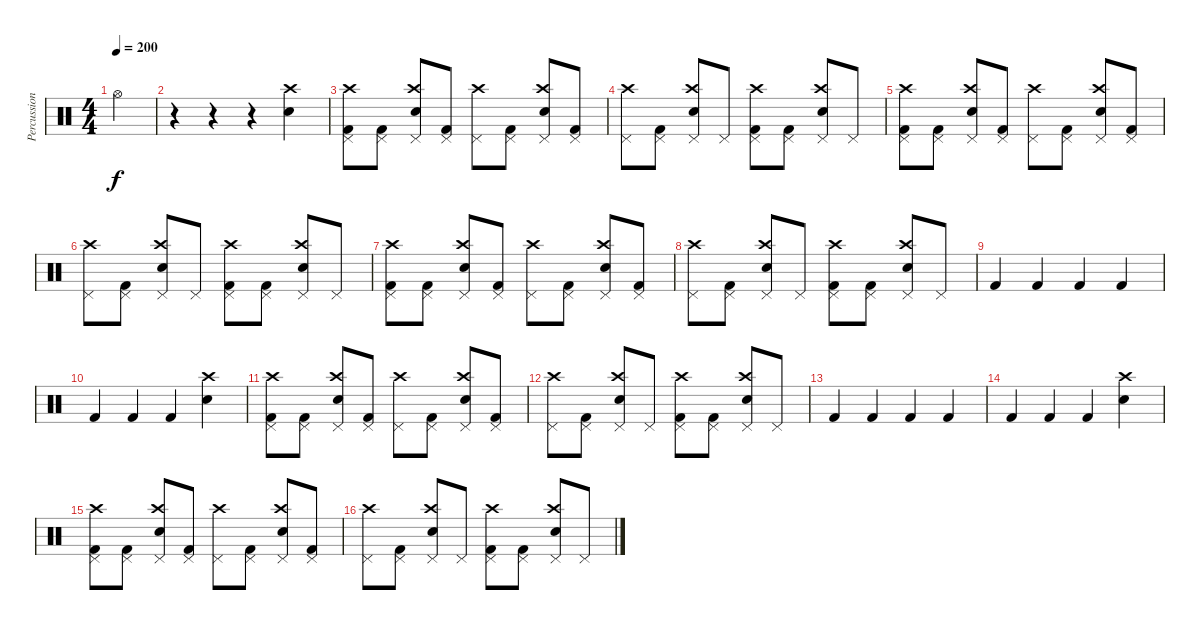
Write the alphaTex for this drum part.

\track ("Percussion" "Percussion") {instrument percussion}
\staff {score}
\articulation defaults
\ts (4 4)
\tempo 200
\clef neutral
\ks c "Hi-Hat (open)".4{dy f}
|
r.4 r.4 r.4 ("Electric Snare (hit)" "Crash high (hit)").4 |
("Pedal Hi-Hat (hit)" "Kick (hit) 2" "Crash high (hit)").8 ("Pedal Hi-Hat (hit)" "Kick (hit) 2").8 ("Pedal Hi-Hat (hit)" "Electric Snare (hit)" "Crash high (hit)").8 ("Pedal Hi-Hat (hit)" "Kick (hit) 2").8 ("Pedal Hi-Hat (hit)" "Crash high (hit)").8 ("Pedal Hi-Hat (hit)" "Kick (hit) 2").8 ("Pedal Hi-Hat (hit)" "Electric Snare (hit)" "Crash high (hit)").8 ("Pedal Hi-Hat (hit)" "Kick (hit) 2").8 |
("Pedal Hi-Hat (hit)" "Crash high (hit)").8 ("Pedal Hi-Hat (hit)" "Kick (hit) 2").8 ("Pedal Hi-Hat (hit)" "Electric Snare (hit)" "Crash high (hit)").8 "Pedal Hi-Hat (hit)".8 ("Pedal Hi-Hat (hit)" "Kick (hit) 2" "Crash high (hit)").8 ("Pedal Hi-Hat (hit)" "Kick (hit) 2").8 ("Pedal Hi-Hat (hit)" "Electric Snare (hit)" "Crash high (hit)").8 "Pedal Hi-Hat (hit)".8 |
("Pedal Hi-Hat (hit)" "Kick (hit) 2" "Crash high (hit)").8 ("Pedal Hi-Hat (hit)" "Kick (hit) 2").8 ("Pedal Hi-Hat (hit)" "Electric Snare (hit)" "Crash high (hit)").8 ("Pedal Hi-Hat (hit)" "Kick (hit) 2").8 ("Pedal Hi-Hat (hit)" "Crash high (hit)").8 ("Pedal Hi-Hat (hit)" "Kick (hit) 2").8 ("Pedal Hi-Hat (hit)" "Electric Snare (hit)" "Crash high (hit)").8 ("Pedal Hi-Hat (hit)" "Kick (hit) 2").8 |
("Pedal Hi-Hat (hit)" "Crash high (hit)").8 ("Pedal Hi-Hat (hit)" "Kick (hit) 2").8 ("Pedal Hi-Hat (hit)" "Electric Snare (hit)" "Crash high (hit)").8 "Pedal Hi-Hat (hit)".8 ("Pedal Hi-Hat (hit)" "Kick (hit) 2" "Crash high (hit)").8 ("Pedal Hi-Hat (hit)" "Kick (hit) 2").8 ("Pedal Hi-Hat (hit)" "Electric Snare (hit)" "Crash high (hit)").8 "Pedal Hi-Hat (hit)".8 |
("Pedal Hi-Hat (hit)" "Kick (hit) 2" "Crash high (hit)").8 ("Pedal Hi-Hat (hit)" "Kick (hit) 2").8 ("Pedal Hi-Hat (hit)" "Electric Snare (hit)" "Crash high (hit)").8 ("Pedal Hi-Hat (hit)" "Kick (hit) 2").8 ("Pedal Hi-Hat (hit)" "Crash high (hit)").8 ("Pedal Hi-Hat (hit)" "Kick (hit) 2").8 ("Pedal Hi-Hat (hit)" "Electric Snare (hit)" "Crash high (hit)").8 ("Pedal Hi-Hat (hit)" "Kick (hit) 2").8 |
("Pedal Hi-Hat (hit)" "Crash high (hit)").8 ("Pedal Hi-Hat (hit)" "Kick (hit) 2").8 ("Pedal Hi-Hat (hit)" "Electric Snare (hit)" "Crash high (hit)").8 "Pedal Hi-Hat (hit)".8 ("Pedal Hi-Hat (hit)" "Kick (hit) 2" "Crash high (hit)").8 ("Pedal Hi-Hat (hit)" "Kick (hit) 2").8 ("Pedal Hi-Hat (hit)" "Electric Snare (hit)" "Crash high (hit)").8 "Pedal Hi-Hat (hit)".8 |
"Kick (hit) 2".4 "Kick (hit) 2".4 "Kick (hit) 2".4 "Kick (hit) 2".4 |
"Kick (hit) 2".4 "Kick (hit) 2".4 "Kick (hit) 2".4 ("Electric Snare (hit)" "Crash high (hit)").4 |
("Pedal Hi-Hat (hit)" "Kick (hit) 2" "Crash high (hit)").8 ("Pedal Hi-Hat (hit)" "Kick (hit) 2").8 ("Pedal Hi-Hat (hit)" "Electric Snare (hit)" "Crash high (hit)").8 ("Pedal Hi-Hat (hit)" "Kick (hit) 2").8 ("Pedal Hi-Hat (hit)" "Crash high (hit)").8 ("Pedal Hi-Hat (hit)" "Kick (hit) 2").8 ("Pedal Hi-Hat (hit)" "Electric Snare (hit)" "Crash high (hit)").8 ("Pedal Hi-Hat (hit)" "Kick (hit) 2").8 |
("Pedal Hi-Hat (hit)" "Crash high (hit)").8 ("Pedal Hi-Hat (hit)" "Kick (hit) 2").8 ("Pedal Hi-Hat (hit)" "Electric Snare (hit)" "Crash high (hit)").8 "Pedal Hi-Hat (hit)".8 ("Pedal Hi-Hat (hit)" "Kick (hit) 2" "Crash high (hit)").8 ("Pedal Hi-Hat (hit)" "Kick (hit) 2").8 ("Pedal Hi-Hat (hit)" "Electric Snare (hit)" "Crash high (hit)").8 "Pedal Hi-Hat (hit)".8 |
"Kick (hit) 2".4 "Kick (hit) 2".4 "Kick (hit) 2".4 "Kick (hit) 2".4 |
"Kick (hit) 2".4 "Kick (hit) 2".4 "Kick (hit) 2".4 ("Electric Snare (hit)" "Crash high (hit)").4 |
("Pedal Hi-Hat (hit)" "Kick (hit) 2" "Crash high (hit)").8 ("Pedal Hi-Hat (hit)" "Kick (hit) 2").8 ("Pedal Hi-Hat (hit)" "Electric Snare (hit)" "Crash high (hit)").8 ("Pedal Hi-Hat (hit)" "Kick (hit) 2").8 ("Pedal Hi-Hat (hit)" "Crash high (hit)").8 ("Pedal Hi-Hat (hit)" "Kick (hit) 2").8 ("Pedal Hi-Hat (hit)" "Electric Snare (hit)" "Crash high (hit)").8 ("Pedal Hi-Hat (hit)" "Kick (hit) 2").8 |
("Pedal Hi-Hat (hit)" "Crash high (hit)").8 ("Pedal Hi-Hat (hit)" "Kick (hit) 2").8 ("Pedal Hi-Hat (hit)" "Electric Snare (hit)" "Crash high (hit)").8 "Pedal Hi-Hat (hit)".8 ("Pedal Hi-Hat (hit)" "Kick (hit) 2" "Crash high (hit)").8 ("Pedal Hi-Hat (hit)" "Kick (hit) 2").8 ("Pedal Hi-Hat (hit)" "Electric Snare (hit)" "Crash high (hit)").8 "Pedal Hi-Hat (hit)".8
